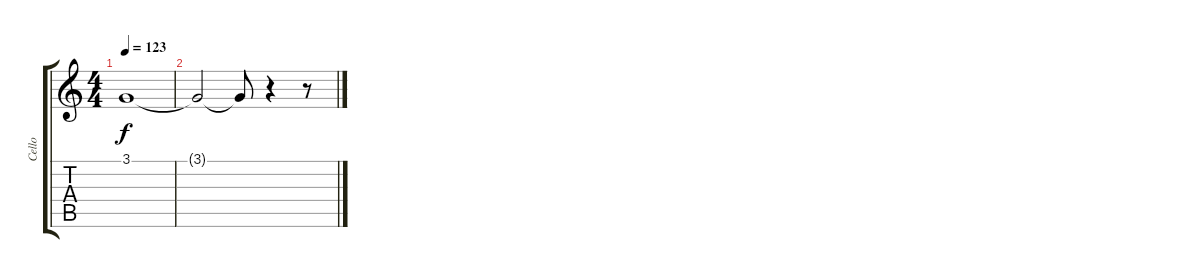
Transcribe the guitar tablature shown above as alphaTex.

\track ("Cello" "Cello") {instrument cello}
\staff {score tabs}
\tuning (E4 B3 G3 D3 A2 E2) {hide}
\ts (4 4)
\tempo 123
\clef g2
\ks c
3.1{t}.1{dy f} |
3.1{t}.2 3.1{t}.8 r.4 r.8
